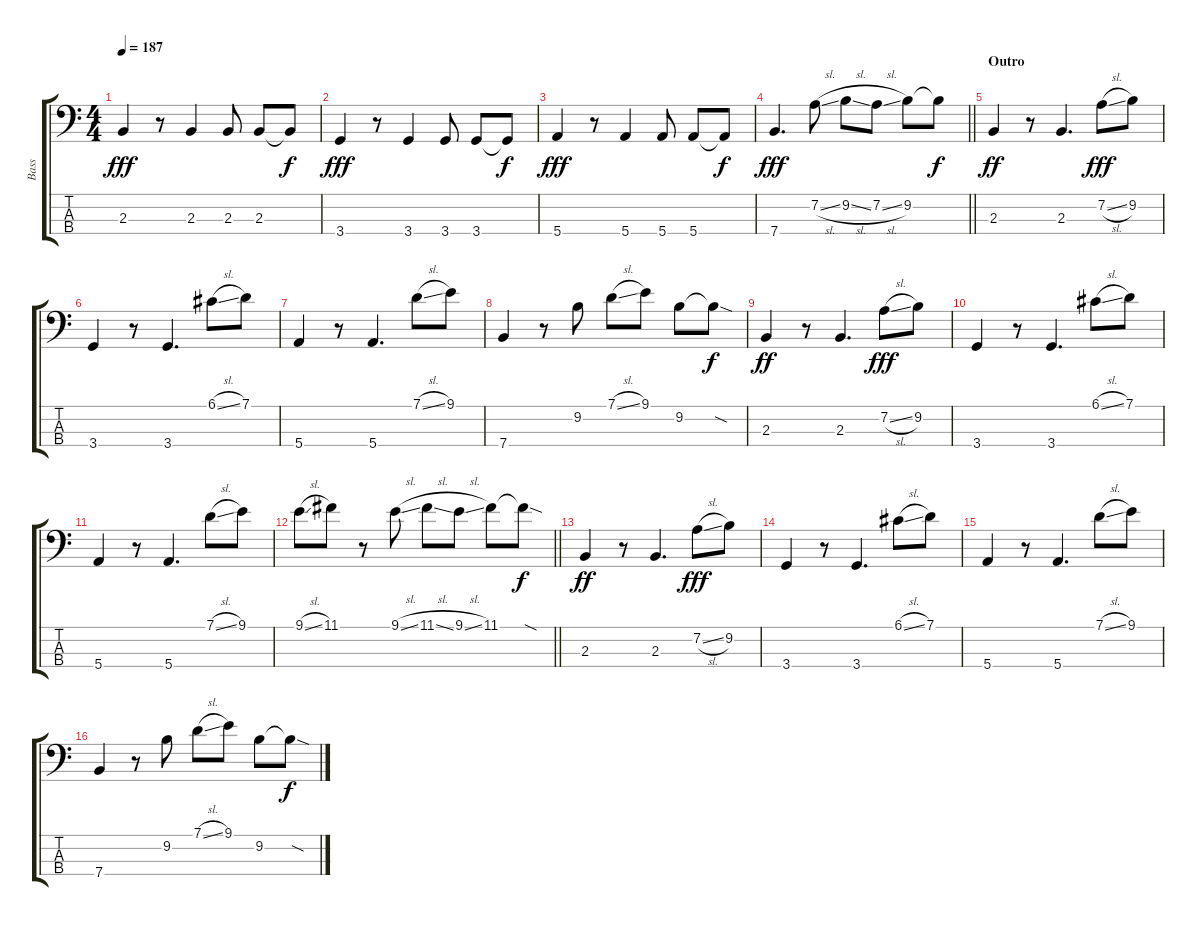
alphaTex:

\track ("Bass" "Bass") {instrument electricbassfinger}
\staff {score tabs}
\tuning (G2 D2 A1 E1) {hide}
\ts (4 4)
\tempo 187
\clef f4
\ks c
2.3.4{dy fff} r.8 2.3.4 2.3.8 2.3.8 2.3{t}.8{dy f} |
3.4.4{dy fff} r.8 3.4.4 3.4.8 3.4.8 3.4{t}.8{dy f} |
5.4.4{dy fff} r.8 5.4.4 5.4.8 5.4.8 5.4{t}.8{dy f} |
\barLineRight lightlight
7.4.4{d dy fff} 7.2{sl}.8 9.2{sl}.8 7.2{sl}.8 9.2.8 9.2{t}.8{dy f} |
\section ("" "Outro")
2.3.4{dy ff} r.8 2.3.4{d} 7.2{sl}.8{dy fff} 9.2.8 |
3.4.4 r.8 3.4.4{d} 6.1{sl}.8 7.1.8 |
5.4.4 r.8 5.4.4{d} 7.1{sl}.8 9.1.8 |
7.4.4 r.8 9.2.8 7.1{sl}.8 9.1.8 9.2.8 9.2{sod t}.8{dy f} |
2.3.4{dy ff} r.8 2.3.4{d} 7.2{sl}.8{dy fff} 9.2.8 |
3.4.4 r.8 3.4.4{d} 6.1{sl}.8 7.1.8 |
5.4.4 r.8 5.4.4{d} 7.1{sl}.8 9.1.8 |
\barLineRight lightlight
9.1{sl}.8 11.1.8 r.8 9.1{sl}.8 11.1{sl}.8 9.1{sl}.8 11.1.8 11.1{sod t}.8{dy f} |
2.3.4{dy ff} r.8 2.3.4{d} 7.2{sl}.8{dy fff} 9.2.8 |
3.4.4 r.8 3.4.4{d} 6.1{sl}.8 7.1.8 |
5.4.4 r.8 5.4.4{d} 7.1{sl}.8 9.1.8 |
7.4.4 r.8 9.2.8 7.1{sl}.8 9.1.8 9.2.8 9.2{sod t}.8{dy f}
